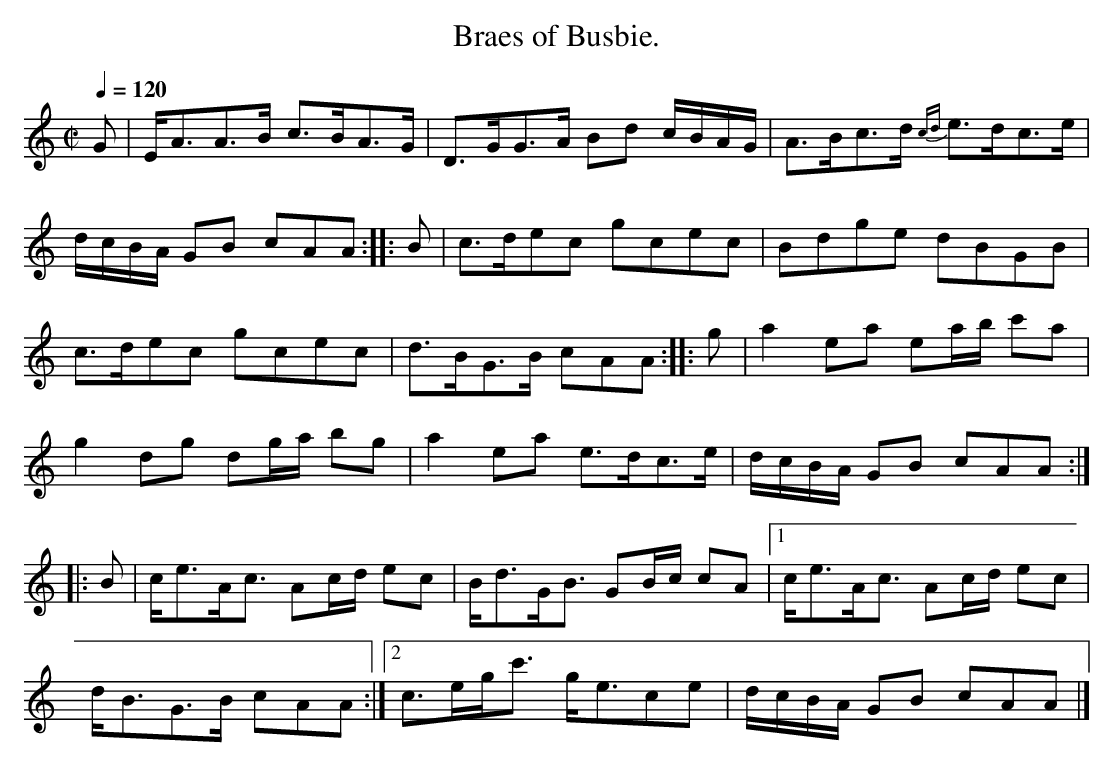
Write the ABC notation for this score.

X:1
T:Braes of Busbie.
M:C|
L:1/8
Q:1/4=120
K:A Minor
G|E<AA>B c>BA>G| D>GG>A Bd    c/B/A/G/|   A>Bc>d {cd}e>dc>e|!d/c/B/A/ GB  cAA::
B|c>dec  gcec | Bdge  dBGB      |!  c>dec      gcec | d>BG>B cAA::
g|a2 ea  ea/b/ c'a|!g2 dg  dg/a/ bg      |   a2 ea      e>dc>e| d/c/B/A/ GB  cAA::!
B|c<eA<c Ac/d/ ec | B<dG<B GB/c/ cA      |[1 c<eA<c     Ac/d/ ec |!d<BG>B cAA:|
                                          [2 c>eg<c'    g<ece | d/c/B/A/ GB  cAA|]
